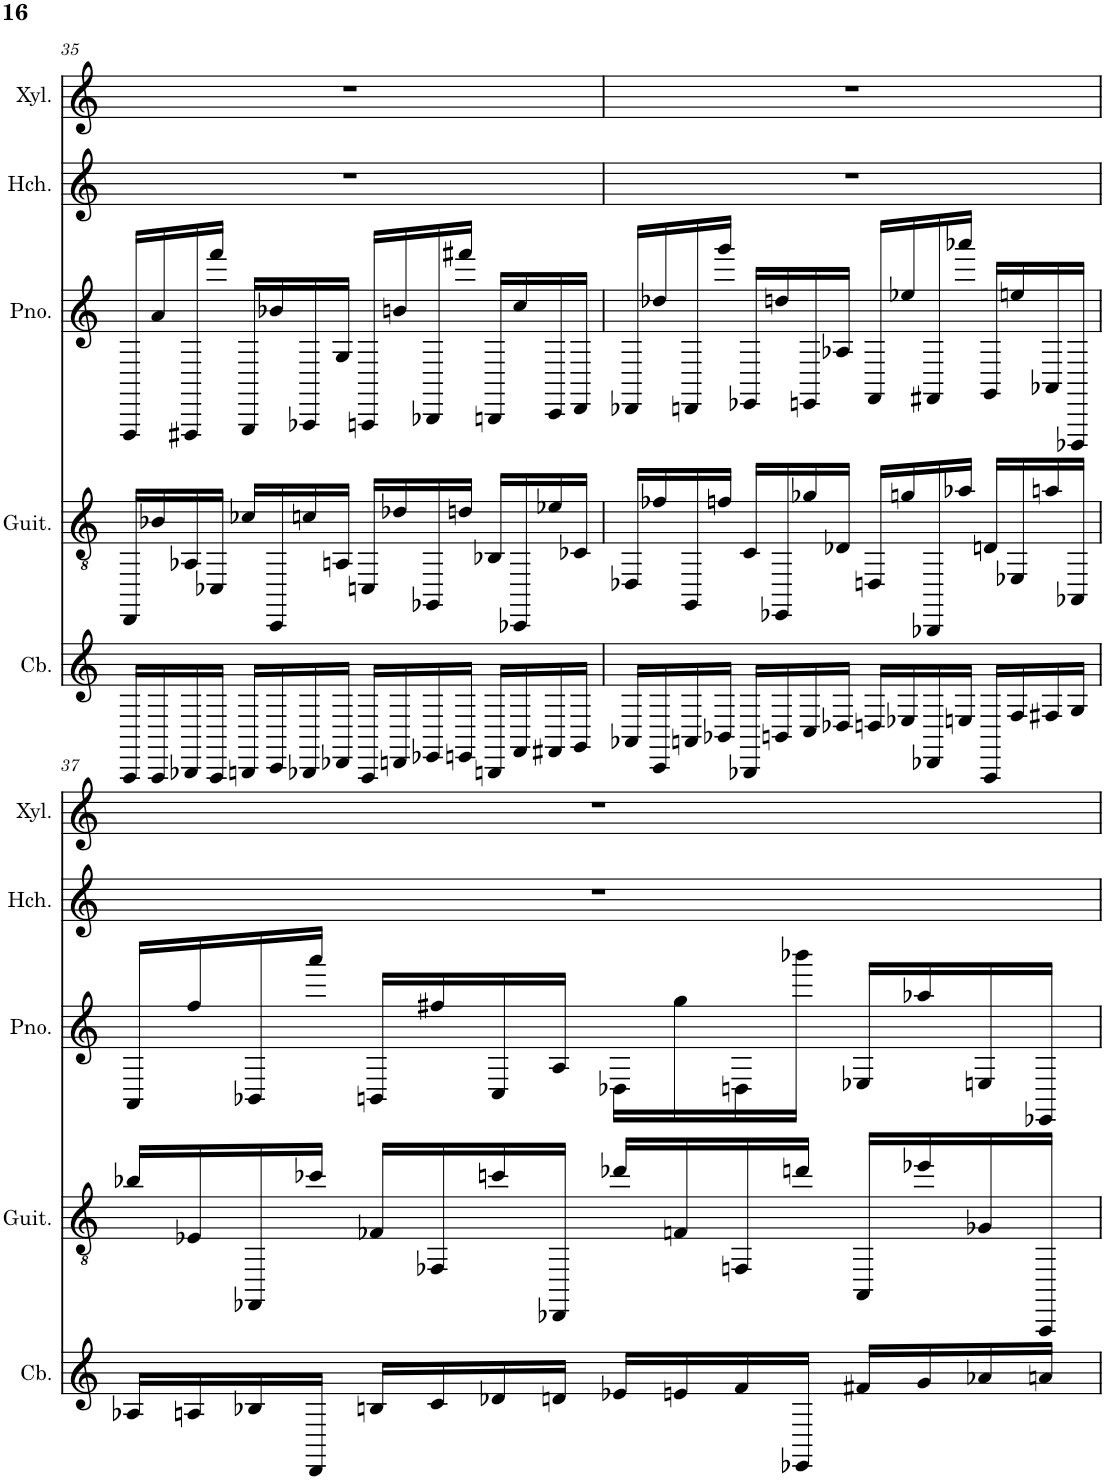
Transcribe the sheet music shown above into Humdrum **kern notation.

**kern	**kern	**kern	**kern	**kern
*part5	*part4	*part3	*part2	*part1
*staff5	*staff4	*staff3	*staff2	*staff1
*I"Contrabass	*I"Acoustic Guitar	*I"Grand Piano	*I"Harpsichord	*I"Xylophone
*I'Cb.	*I'Guit.	*I'Pno.	*I'Hch.	*I'Xyl.
!!LO:PB:g=z
*clefG2	*clefGv2	*clefG2	*clefG2	*clefG2
*Trd7c12	*	*	*	*Trd-7c-12
*k[]	*k[]	*k[]	*k[]	*k[]
*M4/4	*M4/4	*M4/4	*M4/4	*M4/4
=35	=35	=35	=35	=35
16AAA/LL	16DDD/LL	16FFF/LL	1r	1r
16AAA/	16B-X/	16a/	.	.
16BBB-X/	16AA-X/	16FFF#X/	.	.
16AAA/JJ	16CC-X/JJ	16fff/JJ	.	.
16BBBn/LL	16c-X/LL	16GGG/LL	.	.
16CC/	16CCC/	16b-X/	.	.
16BBB-X/	16cn/	16AAA-X/	.	.
16DD-X/JJ	16AAn/JJ	16G/JJ	.	.
16AAA/LL	16CCn/LL	16AAAn/LL	.	.
16DDn/	16d-X/	16bn/	.	.
16EE-X/	16GGG-X/	16BBB-X/	.	.
16EEn/JJ	16dn/JJ	16fff#X/JJ	.	.
16BBBn/LL	16BB-X/LL	16BBBn/LL	.	.
16FF/	16CCC-X/	16cc/	.	.
16FF#X/	16e-X/	16CC/	.	.
16GG/JJ	16C-X/JJ	16DD/JJ	.	.
=36	=36	=36	=36	=36
16AA-X/LL	16DD-X/LL	16DD-X/LL	1r	1r
16CC/	16f-X/	16dd-X/	.	.
16AAn/	16GGG/	16DDn/	.	.
16BB-X/JJ	16fn/JJ	16ggg/JJ	.	.
16BBB-X/LL	16C/LL	16EE-X/LL	.	.
16BBn/	16EEE-X/	16ddn/	.	.
16C/	16g-X/	16EEn/	.	.
16D-X/JJ	16D-X/JJ	16A-X/JJ	.	.
16Dn/LL	16DDn/LL	16FF/LL	.	.
16E-X/	16gn/	16ee-X/	.	.
16DD-X/	16BBBB-X/	16FF#X/	.	.
16En/JJ	16a-X/JJ	16aaa-X/JJ	.	.
16AAA/LL	16Dn/LL	16GG/LL	.	.
16F/	16EE-X/	16een/	.	.
16F#X/	16an/	16AA-X/	.	.
16G/JJ	16AAA-X/JJ	16DDD-X/JJ	.	.
!!LO:LB:g=z
=37	=37	=37	=37	=37
16A-X/LL	16b-X/LL	16AA/LL	1r	1r
16An/	16E-X/	16ff/	.	.
16B-X/	16FFF-X/	16BB-X/	.	.
16DD/JJ	16cc-X/JJ	16aaa/JJ	.	.
16Bn/LL	16F-X/LL	16BBn/LL	.	.
16c/	16FF-X/	16ff#X/	.	.
16d-X/	16ccn/	16C/	.	.
16dn/JJ	16DDD-X/JJ	16A/JJ	.	.
16e-X/LL	16dd-X/LL	16D-X\LL	.	.
16en/	16Fn/	16gg\	.	.
16f/	16FFn/	16Dn\	.	.
16EE-X/JJ	16ddn/JJ	16bbb-X\JJ	.	.
16f#X/LL	16AAA/LL	16E-X/LL	.	.
16g/	16ee-X/	16aa-X/	.	.
16a-X/	16G-X/	16En/	.	.
16an/JJ	16AAAA/JJ	16EE-X/JJ	.	.
=	=	=	=	=
*-	*-	*-	*-	*-
